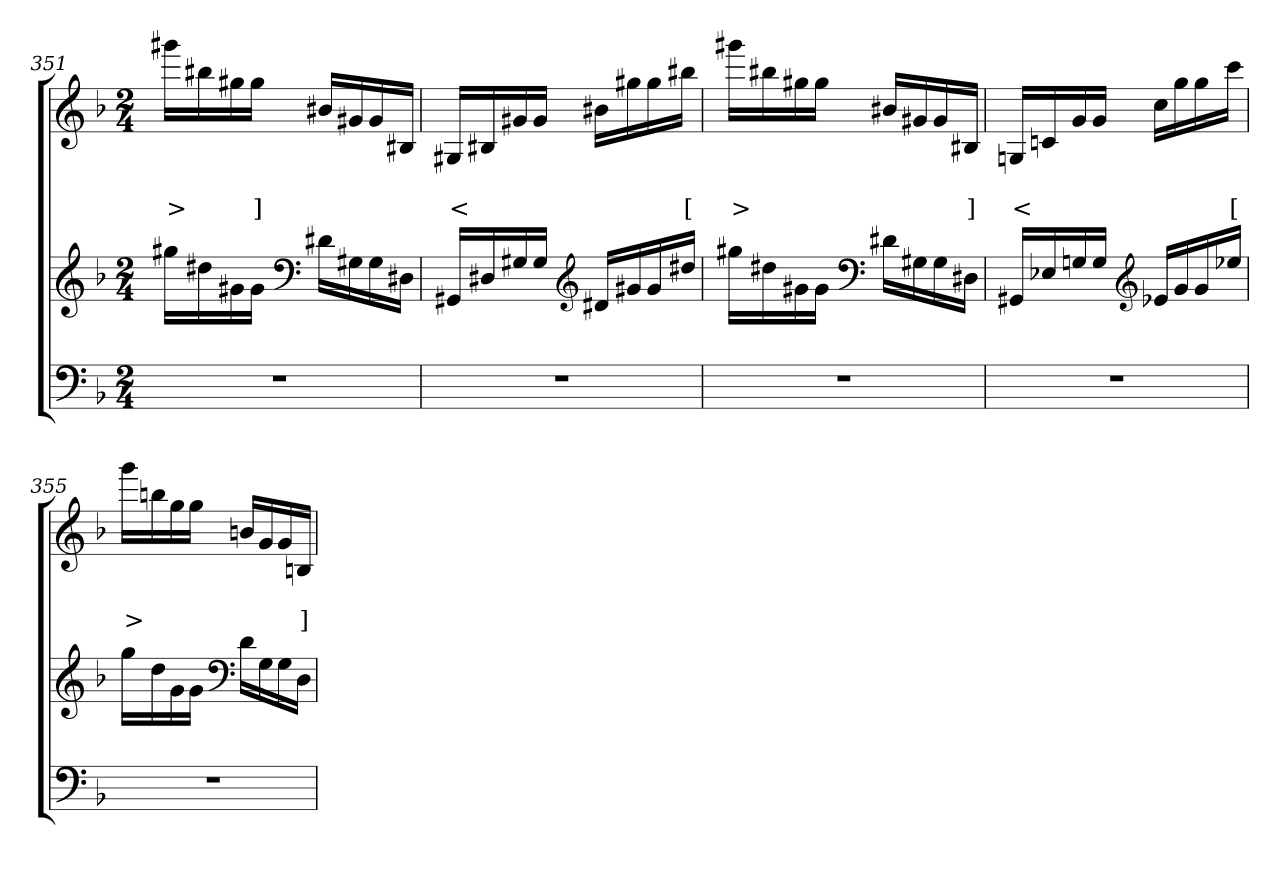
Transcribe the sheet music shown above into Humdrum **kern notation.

**kern	**kern	**kern	**text	**text
*part3	*part2	*part1	*part1	*part1
*staff3	*staff2	*staff1	*staff1	*staff1
*clefF4	*clefG2	*clefG2	*	*
*k[b-]	*k[b-]	*k[b-]	*	*
*M2/4	*M2/4	*M2/4	*	*
=351	=351	=351	=351	=351
2r	16gg#XLL	16ggg#XLL	.	>
.	16dd#X	16bb#X	.	.
.	16g#	16gg#	.	.
.	16g#JJ	16gg#JJ	.	]
*	*clefF4	*	*	*
.	16d#LL	16b#LL	.	.
.	16G#	16g#	.	.
.	16G#	16g#	.	.
.	16D#JJ	16B#JJ	.	.
=352	=352	=352	=352	=352
2r	16GG#XLL	16G#XLL	.	<
.	16D#X	16B#X	.	.
.	16G#	16g#	.	.
.	16G#JJ	16g#JJ	.	.
*	*clefG2	*	*	*
.	16d#LL	16b#LL	.	.
.	16g#	16gg#	.	.
.	16g#	16gg#	.	.
.	16dd#JJ	16bb#JJ	.	[
=353	=353	=353	=353	=353
2r	16gg#XLL	16ggg#XLL	.	>
.	16dd#X	16bb#X	.	.
.	16g#	16gg#	.	.
.	16g#JJ	16gg#JJ	.	.
*	*clefF4	*	*	*
.	16d#LL	16b#LL	.	.
.	16G#	16g#	.	.
.	16G#	16g#	.	.
.	16D#JJ	16B#JJ	.	]
=354	=354	=354	=354	=354
2r	16GG#XLL	16GnLL	.	<
.	16E-X	16cn	.	.
.	16Gn	16g	.	.
.	16GJJ	16gJJ	.	.
*	*clefG2	*	*	*
.	16e-LL	16ccLL	.	.
.	16g	16gg	.	.
.	16g	16gg	.	.
.	16ee-JJ	16cccJJ	.	[
=355	=355	=355	=355	=355
2r	16ggLL	16gggLL	.	>
.	16dd	16bbn	.	.
.	16g	16gg	.	.
.	16gJJ	16ggJJ	.	.
*	*clefF4	*	*	*
.	16dLL	16bnLL	.	.
.	16G	16g	.	.
.	16G	16g	.	.
.	16DJJ	16BnJJ	.	]
=	=	=	=	=
*-	*-	*-	*-	*-
